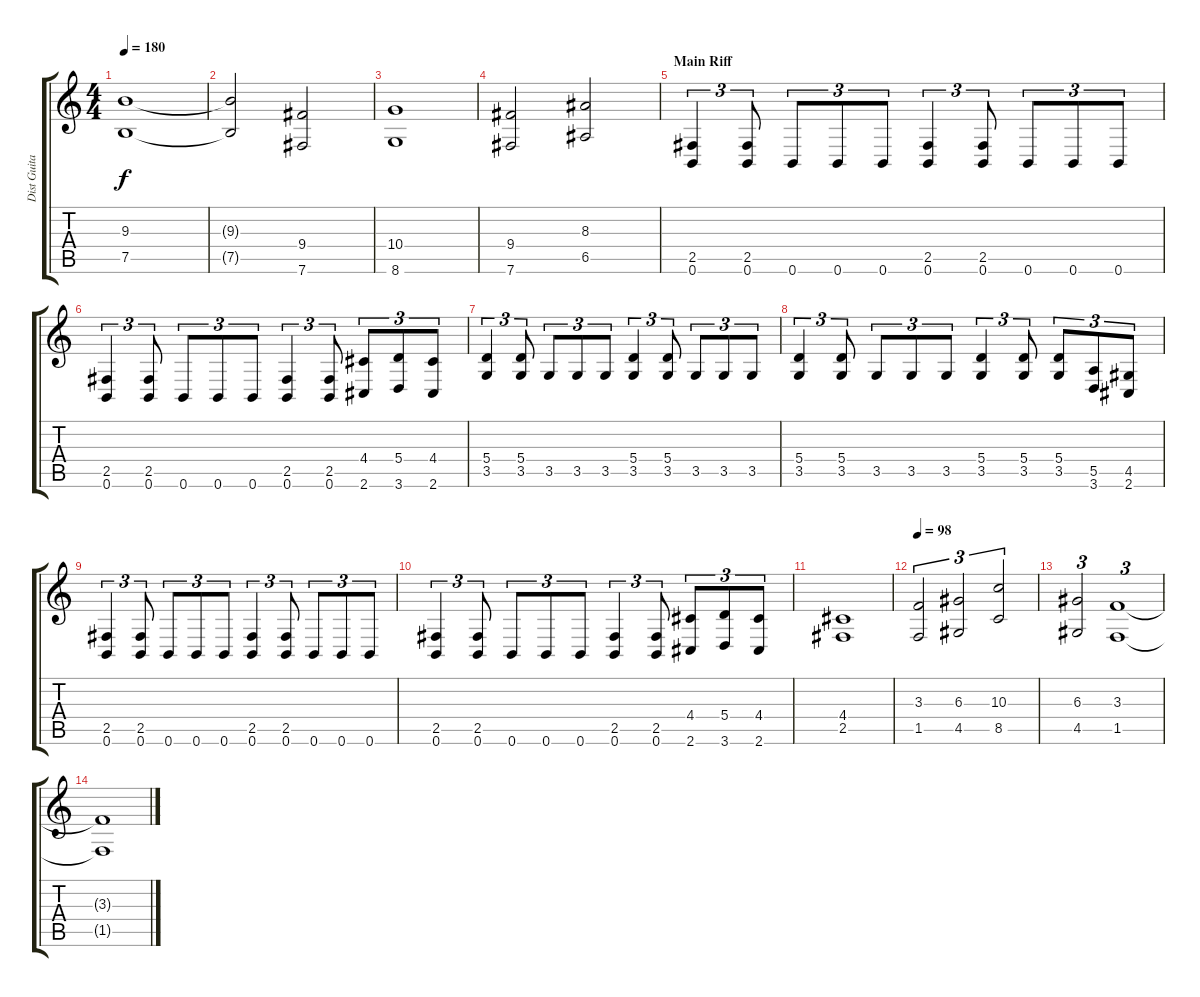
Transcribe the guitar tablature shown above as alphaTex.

\track ("Dist Guitar 2" "Dist Guita") {instrument distortionguitar}
\staff {score tabs}
\tuning (B3 Gb3 D3 A2 E2 B1) {hide}
\ts (4 4)
\tempo 180
\clef g2
\ks c
(9.3 7.5).1{dy f} |
(9.3{t} 7.5{t}).2 (9.4 7.6).2 |
(10.4 8.6).1 |
(9.4 7.6).2 (8.3 6.5).2 |
\section ("" "Main Riff")
(2.5 0.6).4{tu (3 2)} (2.5 0.6).8{tu (3 2)} 0.6.8{tu (3 2)} 0.6.8{tu (3 2)} 0.6.8{tu (3 2)} (2.5 0.6).4{tu (3 2)} (2.5 0.6).8{tu (3 2)} 0.6.8{tu (3 2)} 0.6.8{tu (3 2)} 0.6.8{tu (3 2)} |
(2.5 0.6).4{tu (3 2)} (2.5 0.6).8{tu (3 2)} 0.6.8{tu (3 2)} 0.6.8{tu (3 2)} 0.6.8{tu (3 2)} (2.5 0.6).4{tu (3 2)} (2.5 0.6).8{tu (3 2)} (4.4 2.6).8{tu (3 2)} (5.4 3.6).8{tu (3 2)} (4.4 2.6).8{tu (3 2)} |
(5.4 3.5).4{tu (3 2)} (5.4 3.5).8{tu (3 2)} 3.5.8{tu (3 2)} 3.5.8{tu (3 2)} 3.5.8{tu (3 2)} (5.4 3.5).4{tu (3 2)} (5.4 3.5).8{tu (3 2)} 3.5.8{tu (3 2)} 3.5.8{tu (3 2)} 3.5.8{tu (3 2)} |
(5.4 3.5).4{tu (3 2)} (5.4 3.5).8{tu (3 2)} 3.5.8{tu (3 2)} 3.5.8{tu (3 2)} 3.5.8{tu (3 2)} (5.4 3.5).4{tu (3 2)} (5.4 3.5).8{tu (3 2)} (5.4 3.5).8{tu (3 2)} (5.5 3.6).8{tu (3 2)} (4.5 2.6).8{tu (3 2)} |
(2.5 0.6).4{tu (3 2)} (2.5 0.6).8{tu (3 2)} 0.6.8{tu (3 2)} 0.6.8{tu (3 2)} 0.6.8{tu (3 2)} (2.5 0.6).4{tu (3 2)} (2.5 0.6).8{tu (3 2)} 0.6.8{tu (3 2)} 0.6.8{tu (3 2)} 0.6.8{tu (3 2)} |
(2.5 0.6).4{tu (3 2)} (2.5 0.6).8{tu (3 2)} 0.6.8{tu (3 2)} 0.6.8{tu (3 2)} 0.6.8{tu (3 2)} (2.5 0.6).4{tu (3 2)} (2.5 0.6).8{tu (3 2)} (4.4 2.6).8{tu (3 2)} (5.4 3.6).8{tu (3 2)} (4.4 2.6).8{tu (3 2)} |
(4.4 2.5).1 |
\tempo 98
(3.3 1.5).2{tu (3 2)} (6.3 4.5).2{tu (3 2)} (10.3 8.5).2{tu (3 2)} |
(6.3 4.5).2{tu (3 2)} (3.3 1.5).1{tu (3 2)} |
(3.3{t} 1.5{t}).1
